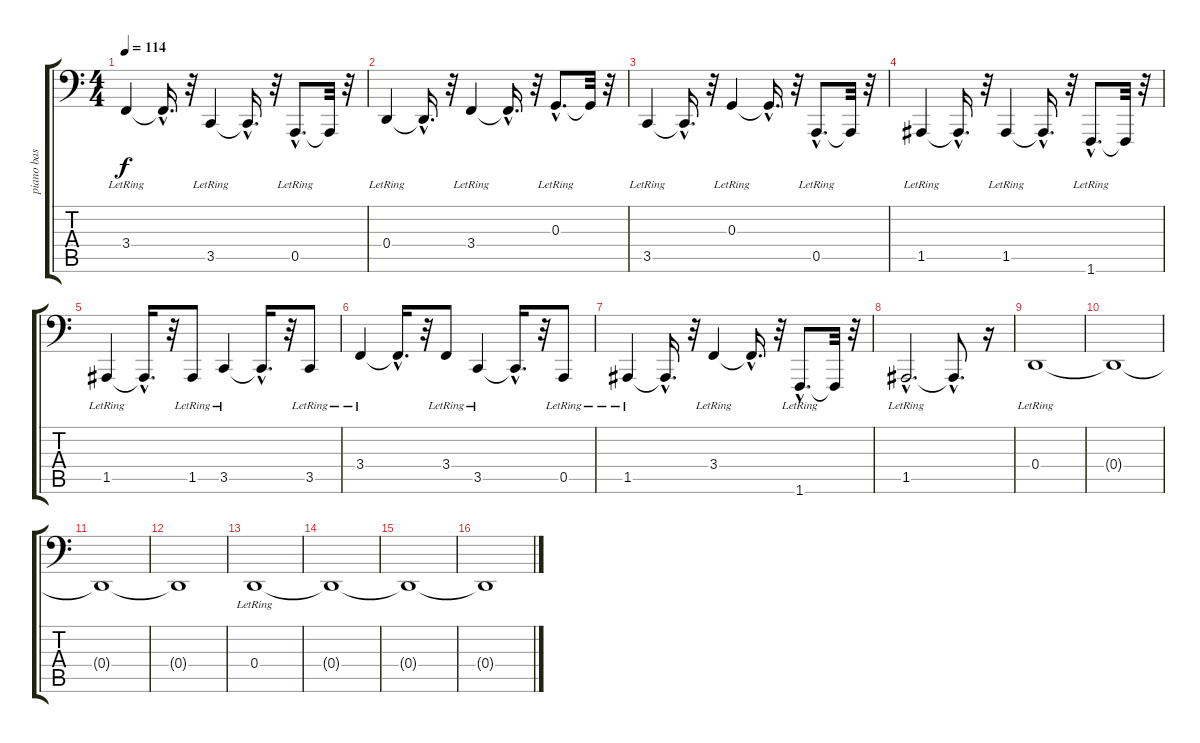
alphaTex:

\track ("piano bas" "piano bas") {instrument acousticgrandpiano}
\staff {score tabs}
\tuning (E3 B2 G2 D2 A1 E1) {hide}
\ts (4 4)
\tempo 114
\clef f4
\ks c
3.4{lr}.4{dy f} 3.4{hac t}.16{d} r.32 3.5{lr}.4 3.5{hac t}.16{d} r.32 0.5{hac lr}.8{d} 0.5{t}.32 r.32 |
0.4{lr}.4 0.4{hac t}.16{d} r.32 3.4{lr}.4 3.4{hac t}.16{d} r.32 0.3{hac lr}.8{d} 0.3{t}.32 r.32 |
3.5{lr}.4 3.5{hac t}.16{d} r.32 0.3{lr}.4 0.3{hac t}.16{d} r.32 0.5{hac lr}.8{d} 0.5{t}.32 r.32 |
1.5{lr}.4 1.5{hac t}.16{d} r.32 1.5{lr}.4 1.5{hac t}.16{d} r.32 1.6{hac lr}.8{d} 1.6{t}.32 r.32 |
1.5{lr}.4 1.5{hac t}.16{d} r.32 1.5{lr}.8 3.5{lr}.4 3.5{hac t}.16{d} r.32 3.5{lr}.8 |
3.4{lr}.4 3.4{hac t}.16{d} r.32 3.4{lr}.8 3.5{lr}.4 3.5{hac t}.16{d} r.32 0.5{lr}.8 |
1.5{lr}.4 1.5{hac t}.16{d} r.32 3.4{lr}.4 3.4{hac t}.16{d} r.32 1.6{hac lr}.8{d} 1.6{t}.32 r.32 |
1.5{hac lr}.2{d} 1.5{hac t}.8{d} r.16 |
0.4{lr}.1 |
0.4{t}.1 |
0.4{t}.1 |
0.4{t}.1 |
0.4{lr}.1 |
0.4{t}.1 |
0.4{t}.1 |
0.4{t}.1
